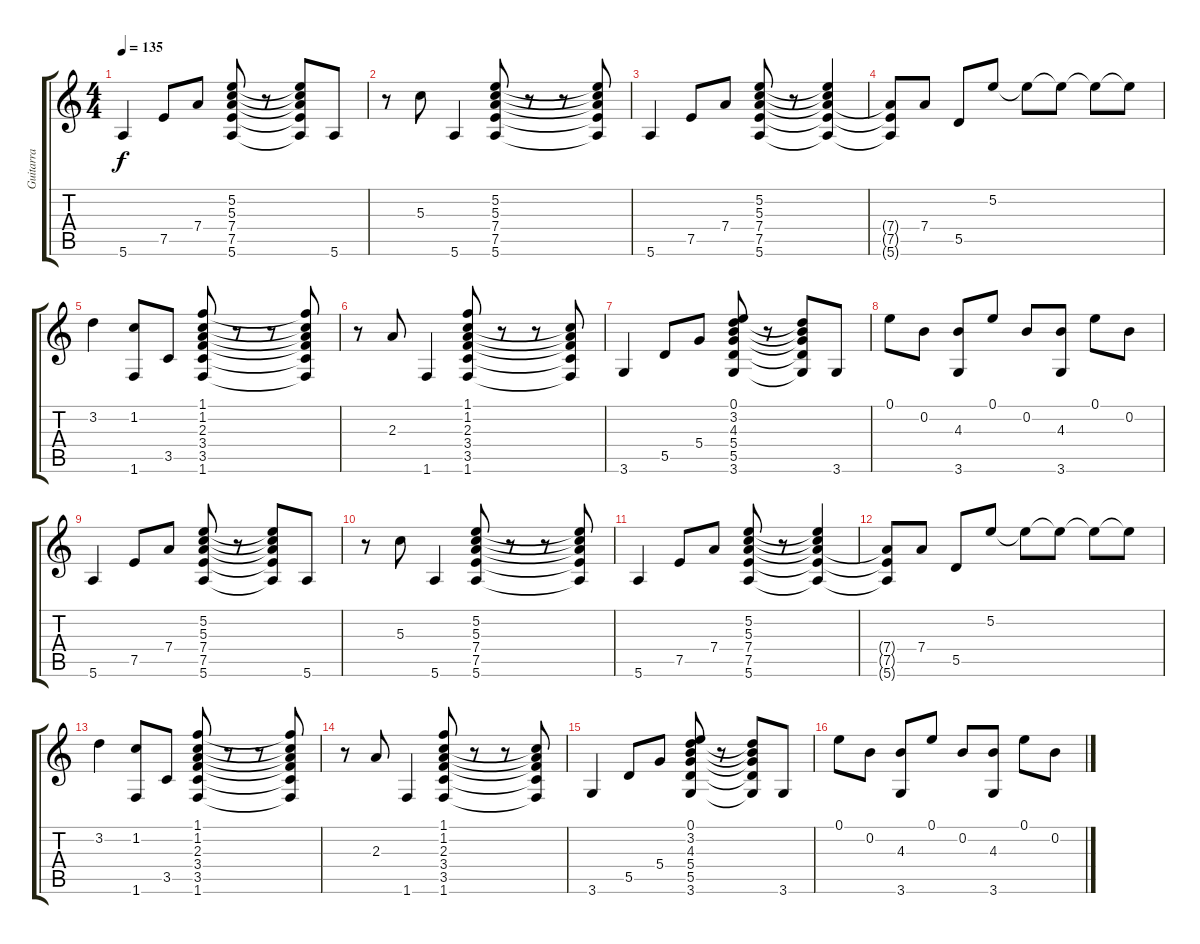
\track ("Guitarra" "Guitarra") {instrument overdrivenguitar}
\staff {score tabs}
\tuning (E4 B3 G3 D3 A2 E2) {hide}
\ts (4 4)
\tempo 135
\clef g2
\ks c
5.6.4{dy f volume 7 instrument electricguitarjazz} 7.5.8 7.4.8 (5.2 5.3 7.4 7.5 5.6).8 r.8 (5.2{t} 5.3{t} 7.4{t} 7.5{t} 5.6{t}).8 5.6.8 |
r.8 5.3.8 5.6.4 (5.2 5.3 7.4 7.5 5.6).8 r.8 r.8 (5.2{t} 5.3{t} 7.4{t} 7.5{t} 5.6{t}).8 |
5.6.4 7.5.8 7.4.8 (5.2 5.3 7.4 7.5 5.6).8 r.8 (5.2{t} 5.3{t} 7.4{t} 7.5{t} 5.6{t}).4 |
(7.4{t} 7.5{t} 5.6{t}).8 7.4.8 5.5.8 5.2.8 5.2{t}.8 5.2{t}.8 5.2{t}.8 5.2{t}.8 |
3.2.4 (1.2 1.6).8 3.5.8 (1.1 1.2 2.3 3.4 3.5 1.6).8 r.8 r.8 (1.1{t} 1.2{t} 2.3{t} 3.4{t} 3.5{t} 1.6{t}).8 |
r.8 2.3.8 1.6.4 (1.1 1.2 2.3 3.4 3.5 1.6).8 r.8 r.8 (1.2{t} 2.3{t} 3.4{t} 3.5{t} 1.6{t}).8 |
3.6.4 5.5.8 5.4.8 (0.1 3.2 4.3 5.4 5.5 3.6).8 r.8 (3.2{t} 4.3{t} 5.4{t} 5.5{t} 3.6{t}).8 3.6.8 |
0.1.8 0.2.8 (4.3 3.6).8 0.1.8 0.2.8 (4.3 3.6).8 0.1.8 0.2.8 |
5.6.4 7.5.8 7.4.8 (5.2 5.3 7.4 7.5 5.6).8 r.8 (5.2{t} 5.3{t} 7.4{t} 7.5{t} 5.6{t}).8 5.6.8 |
r.8 5.3.8 5.6.4 (5.2 5.3 7.4 7.5 5.6).8 r.8 r.8 (5.2{t} 5.3{t} 7.4{t} 7.5{t} 5.6{t}).8 |
5.6.4 7.5.8 7.4.8 (5.2 5.3 7.4 7.5 5.6).8 r.8 (5.2{t} 5.3{t} 7.4{t} 7.5{t} 5.6{t}).4 |
(7.4{t} 7.5{t} 5.6{t}).8 7.4.8 5.5.8 5.2.8 5.2{t}.8 5.2{t}.8 5.2{t}.8 5.2{t}.8 |
3.2.4 (1.2 1.6).8 3.5.8 (1.1 1.2 2.3 3.4 3.5 1.6).8 r.8 r.8 (1.1{t} 1.2{t} 2.3{t} 3.4{t} 3.5{t} 1.6{t}).8 |
r.8 2.3.8 1.6.4 (1.1 1.2 2.3 3.4 3.5 1.6).8 r.8 r.8 (1.2{t} 2.3{t} 3.4{t} 3.5{t} 1.6{t}).8 |
3.6.4 5.5.8 5.4.8 (0.1 3.2 4.3 5.4 5.5 3.6).8 r.8 (3.2{t} 4.3{t} 5.4{t} 5.5{t} 3.6{t}).8 3.6.8 |
0.1.8 0.2.8 (4.3 3.6).8 0.1.8 0.2.8 (4.3 3.6).8 0.1.8 0.2.8
